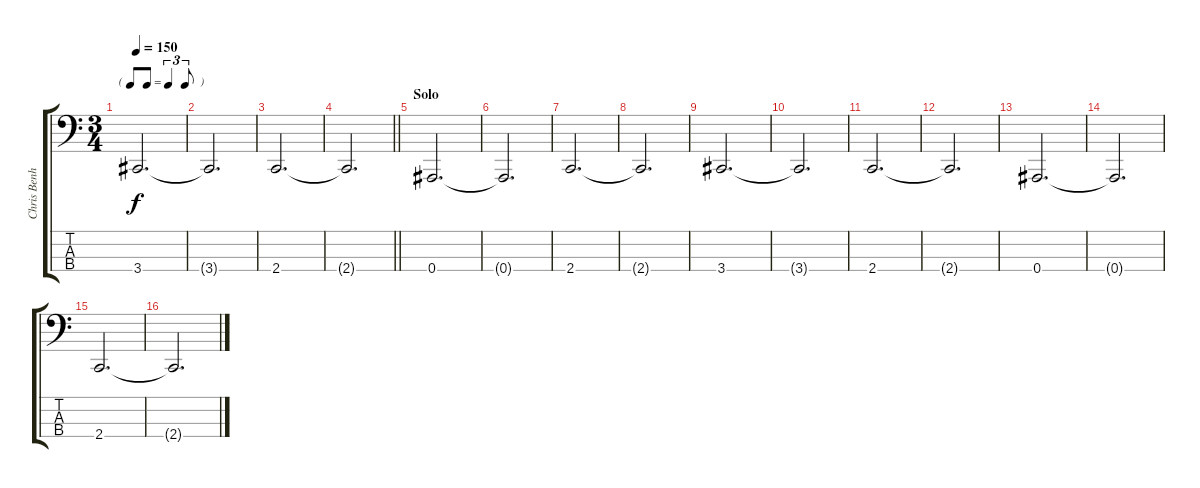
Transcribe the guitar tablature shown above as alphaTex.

\track ("Chris Benham" "Chris Benh") {instrument electricbassfinger}
\staff {score tabs}
\tuning (Db2 Ab1 Eb1 Bb0) {hide}
\ts (3 4)
\tf triplet8th
\tempo 150
\clef f4
\ks c
3.4.2{d dy f} |
3.4{t}.2{d} |
2.4.2{d} |
\barLineRight lightlight
2.4{t}.2{d} |
\section ("" "Solo")
0.4.2{d} |
0.4{t}.2{d} |
2.4.2{d} |
2.4{t}.2{d} |
3.4.2{d} |
3.4{t}.2{d} |
2.4.2{d} |
2.4{t}.2{d} |
0.4.2{d} |
0.4{t}.2{d} |
2.4.2{d} |
2.4{t}.2{d}
